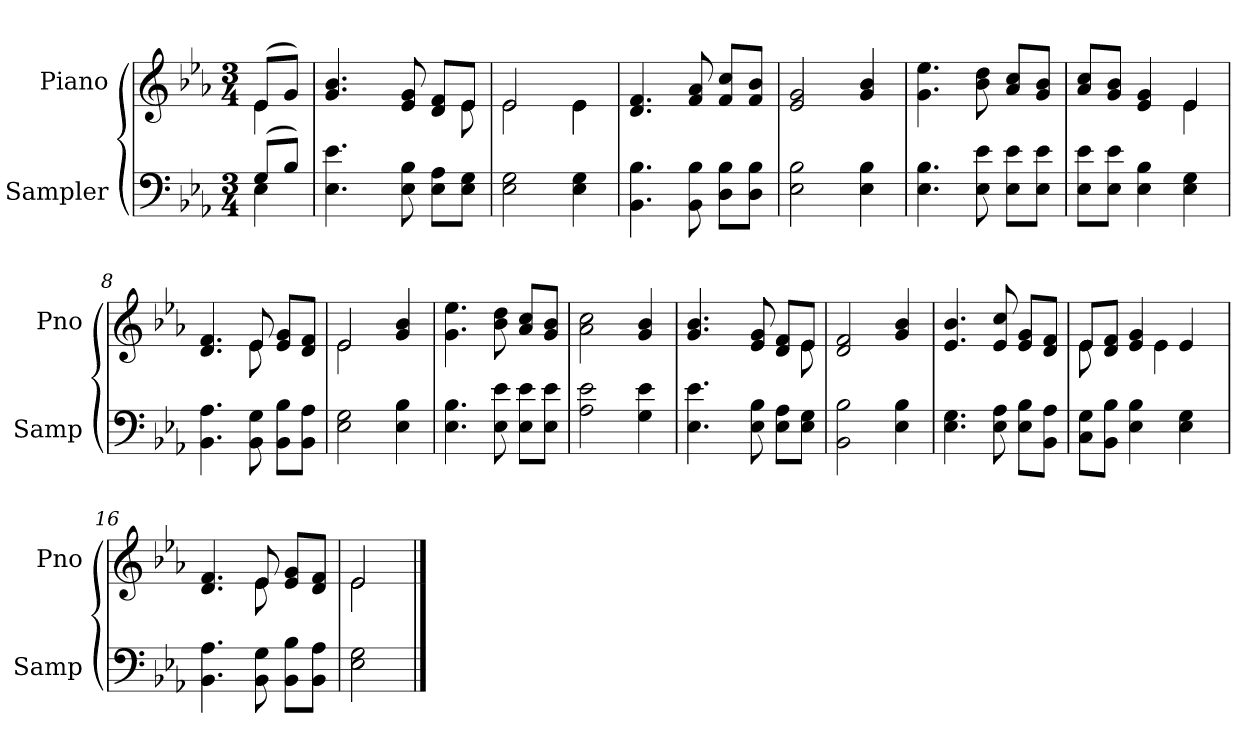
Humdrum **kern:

**kern	**kern
*part2	*part1
*staff2	*staff1
*I"Sampler	*I"Piano
*I'Samp	*I'Pno
*clefF4	*clefG2
*k[b-e-a-]	*k[b-e-a-]
*E-:	*E-:
*M3/4	*M3/4
=1	=1
*^	*^
(8G/L	4E-	(8e-/L	4e-
8B-/J)	.	8g/J)	.
*v	*v	*	*
=2	=2	=2
4.E- 4.e-	4.g 4.b-	8ryy
*	*v	*v
8E- 8B-	8e- 8g
8E-\ 8A-\L	8d/ 8f/L
*	*^
8E-\ 8G\J	8e-/J	8e-
=3	=3	=3
2E- 2G	2e-/	2e-
4E- 4G	4e-\	4e-
*	*v	*v
=4	=4
4.BB- 4.B-	4.d 4.f
8BB- 8B-	8f 8a-
8D\ 8B-\L	8f/ 8cc/L
8D\ 8B-\J	8f/ 8b-/J
=5	=5
2E- 2B-	2e- 2g
4E- 4B-	4g 4b-
=6	=6
4.E- 4.B-	4.g 4.ee-
8E- 8e-	8b- 8dd
8E-\ 8e-\L	8a-/ 8cc/L
8E-\ 8e-\J	8g/ 8b-/J
=7	=7
*	*^
8E-\ 8e-\L	8a-/ 8cc/L	2ryy
8E-\ 8e-\J	8g/ 8b-/J	.
4E- 4B-	4e- 4g	.
4E- 4G	4e-/	4e-
=8	=8	=8
4.BB- 4.A-	4.d 4.f	4.ryy
8BB- 8G	8e-/	8e-
8BB-\ 8B-\L	8e-/ 8g/L	4ryy
8BB-\ 8A-\J	8d/ 8f/J	.
=9	=9	=9
2E- 2G	2e-/	2e-
4E- 4B-	4g 4b-	4ryy
*	*v	*v
=10	=10
4.E- 4.B-	4.g 4.ee-
8E- 8e-	8b- 8dd
8E-\ 8e-\L	8a-/ 8cc/L
8E-\ 8e-\J	8g/ 8b-/J
=11	=11
2A- 2e-	2a- 2cc
4G 4e-	4g 4b-
=12	=12
*	*^
4.E- 4.e-	4.g 4.b-	8ryy
*	*v	*v
8E- 8B-	8e- 8g
8E-\ 8A-\L	8d/ 8f/L
*	*^
8E-\ 8G\J	8e-/J	8e-
*	*v	*v
=13	=13
2BB- 2B-	2d 2f
4E- 4B-	4g 4b-
=14	=14
4.E- 4.G	4.e- 4.b-
8E- 8A-	8e- 8cc
8E-\ 8B-\L	8e-/ 8g/L
8BB-\ 8A-\J	8d/ 8f/J
=15	=15
*	*^
8C\ 8G\L	8e-/L	8e-
8BB-\ 8B-\J	8d/ 8f/J	4ryy
4E- 4B-	4e- 4g	.
.	.	4e-
4E- 4G	4e-/	.
.	.	8ryy
=16	=16	=16
4.BB- 4.A-	4.d 4.f	4.ryy
8BB- 8G	8e-/	8e-
8BB-\ 8B-\L	8e-/ 8g/L	4ryy
8BB-\ 8A-\J	8d/ 8f/J	.
=17	=17	=17
2E- 2G	2e-/	2e-
*	*v	*v
==	==
*-	*-
